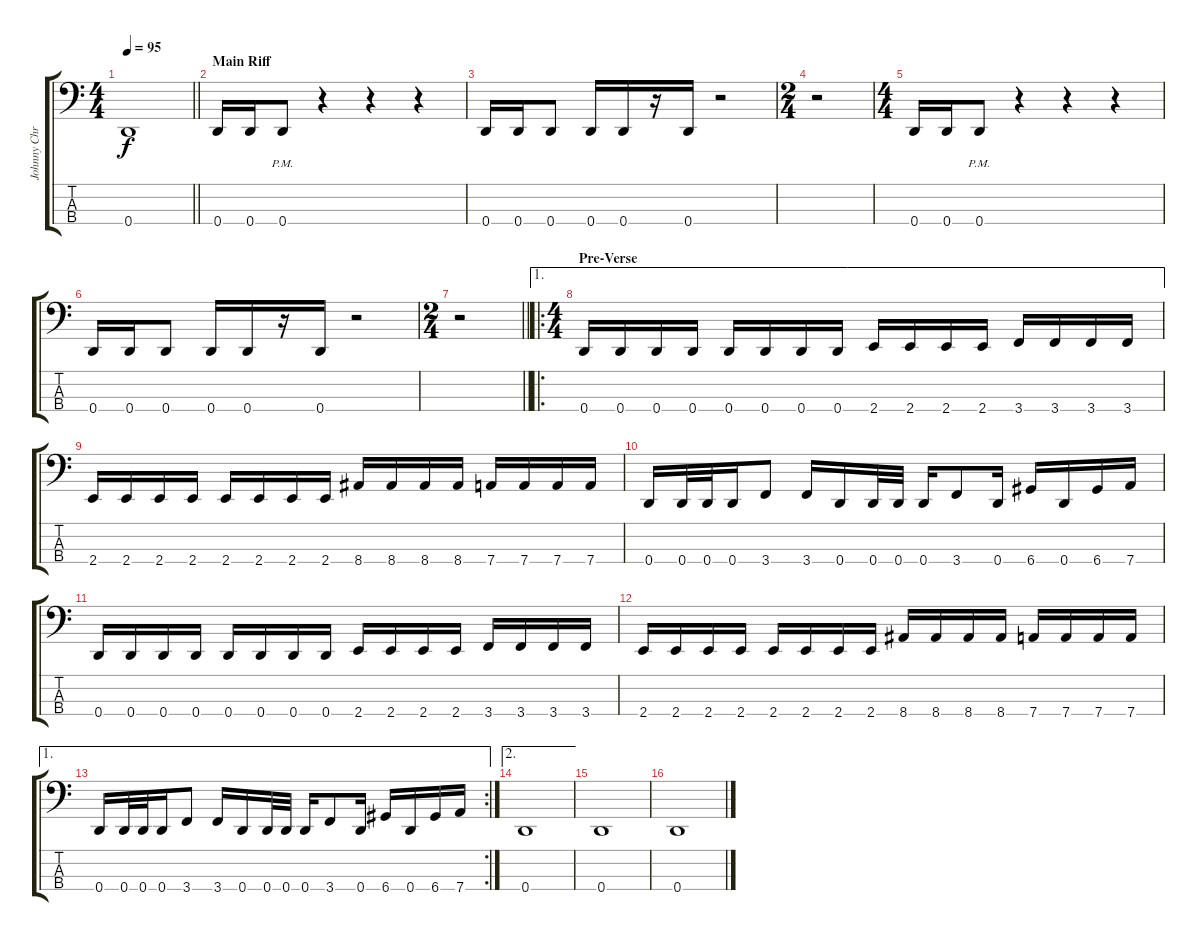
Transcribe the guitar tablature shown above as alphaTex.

\track ("Johnny Christ" "Johnny Chr") {instrument electricbasspick}
\staff {score tabs}
\tuning (G2 D2 A1 D1) {hide}
\ts (4 4)
\tempo 95
\clef f4
\barLineRight lightlight
\ks c
0.4.1{dy f} |
\section ("" "Main Riff")
0.4.16 0.4.16 0.4{pm}.8 r.4 r.4 r.4 |
0.4.16 0.4.16 0.4.8 0.4.16 0.4.16 r.16 0.4.16 r.2 |
\ts (2 4)
r.2 |
\ts (4 4)
0.4.16 0.4.16 0.4{pm}.8 r.4 r.4 r.4 |
0.4.16 0.4.16 0.4.8 0.4.16 0.4.16 r.16 0.4.16 r.2 |
\ts (2 4)
\barLineRight lightlight
r.2 |
\ae 1
\ro
\ts (4 4)
\section ("" "Pre-Verse")
0.4.16 0.4.16 0.4.16 0.4.16 0.4.16 0.4.16 0.4.16 0.4.16 2.4.16 2.4.16 2.4.16 2.4.16 3.4.16 3.4.16 3.4.16 3.4.16 |
2.4.16 2.4.16 2.4.16 2.4.16 2.4.16 2.4.16 2.4.16 2.4.16 8.4.16 8.4.16 8.4.16 8.4.16 7.4.16 7.4.16 7.4.16 7.4.16 |
0.4.16 0.4.32 0.4.32 0.4.16 3.4.8 3.4.16 0.4.16 0.4.32 0.4.32 0.4.16 3.4.8 0.4.16 6.4.16 0.4.16 6.4.16 7.4.16 |
0.4.16 0.4.16 0.4.16 0.4.16 0.4.16 0.4.16 0.4.16 0.4.16 2.4.16 2.4.16 2.4.16 2.4.16 3.4.16 3.4.16 3.4.16 3.4.16 |
2.4.16 2.4.16 2.4.16 2.4.16 2.4.16 2.4.16 2.4.16 2.4.16 8.4.16 8.4.16 8.4.16 8.4.16 7.4.16 7.4.16 7.4.16 7.4.16 |
\ae 1
\rc 2
0.4.16 0.4.32 0.4.32 0.4.16 3.4.8 3.4.16 0.4.16 0.4.32 0.4.32 0.4.16 3.4.8 0.4.16 6.4.16 0.4.16 6.4.16 7.4.16 |
\ae 2
0.4.1 |
0.4.1 |
0.4.1
